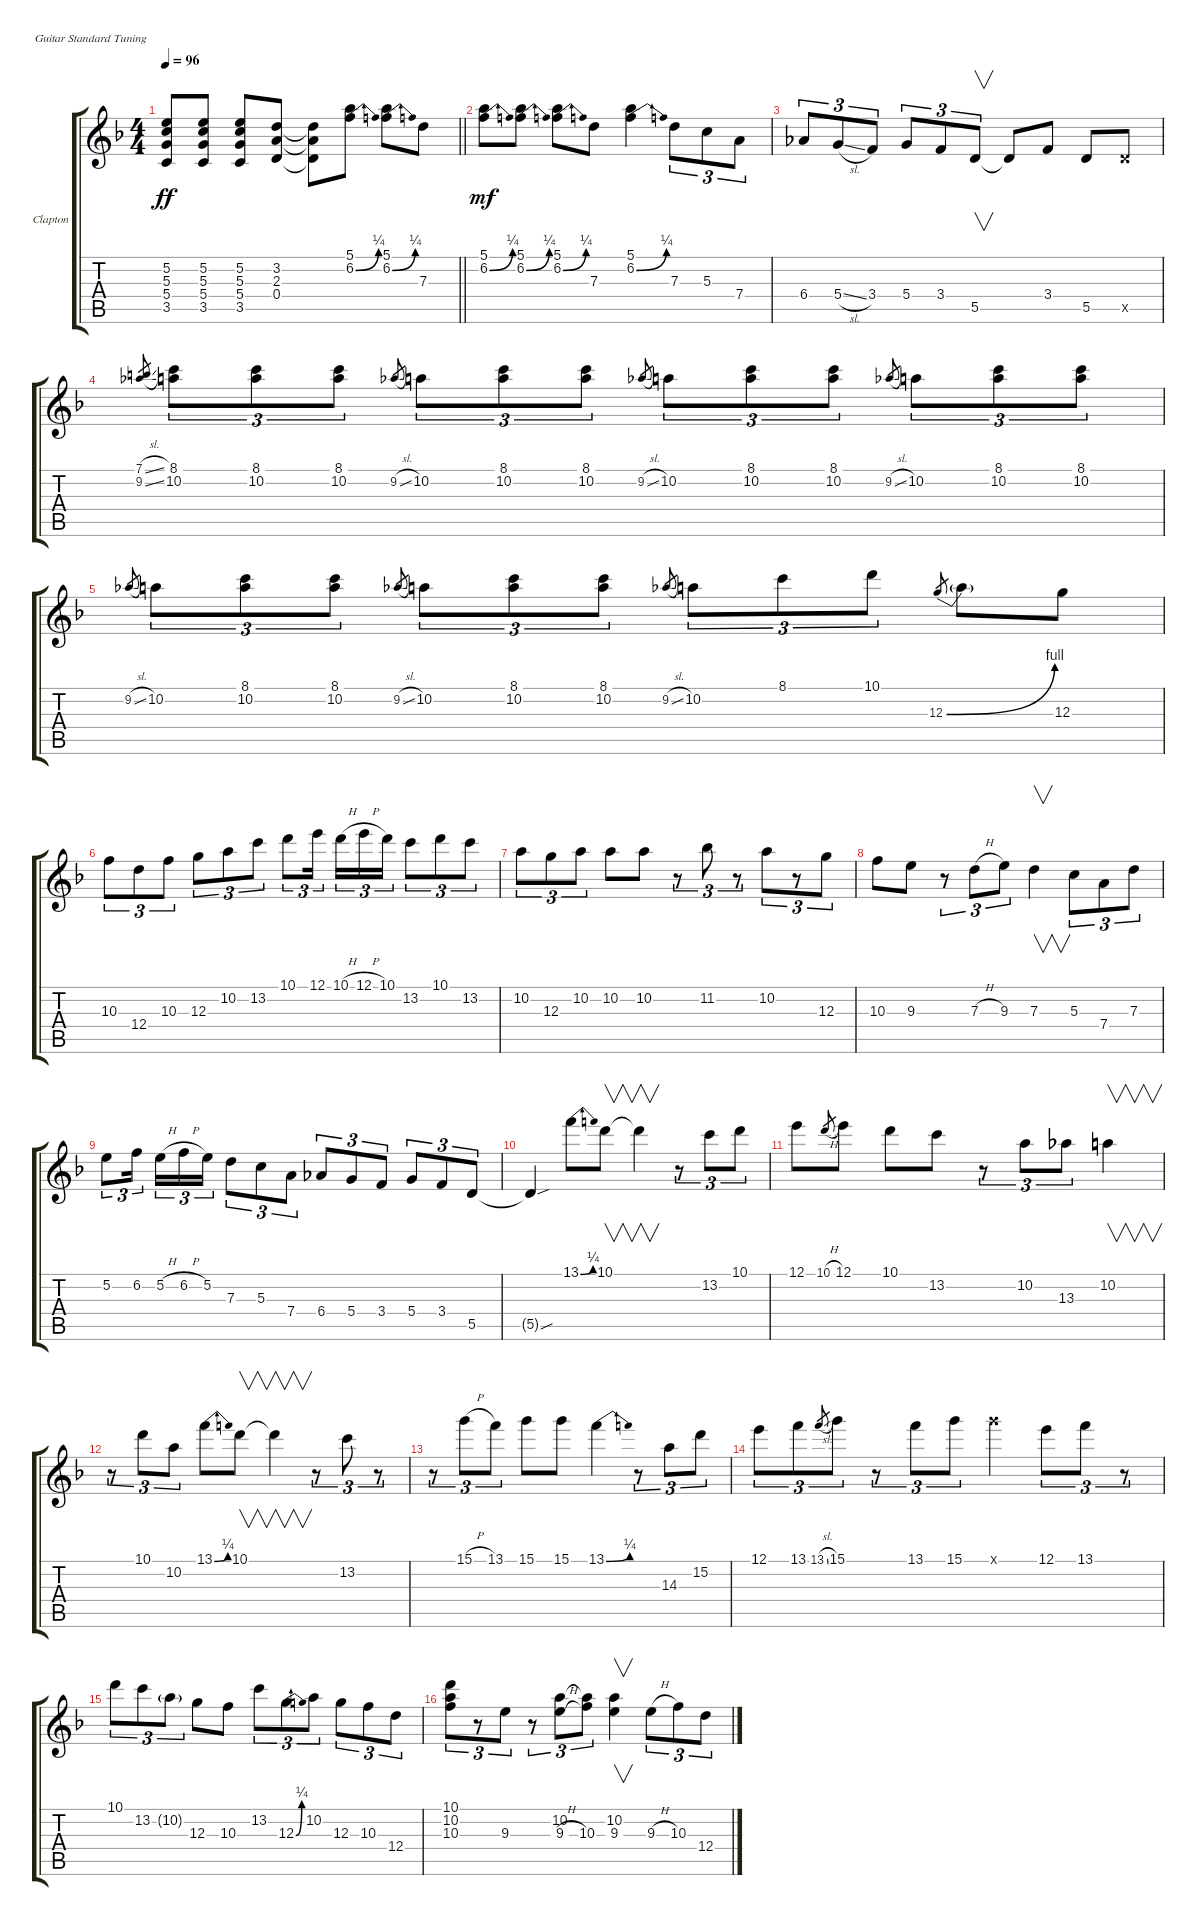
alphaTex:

\bracketExtendMode groupsimilarinstruments
\firstSystemTrackNameOrientation horizontal
\otherSystemsTrackNameOrientation horizontal
\track ("Clapton" "Clapton") {instrument acousticguitarsteel}
\staff {score tabs}
\tuning (E4 B3 G3 D3 A2 E2)
\ts (4 4)
\tempo 96
\clef g2
\barLineRight lightlight
\ks f
(5.2 5.3 5.4 3.5).8{dy ff} (5.2 5.3 5.4 3.5).8 (5.2 5.3 5.4 3.5).8 (3.2 2.3 0.4).8 (3.2{t} 2.3{t} 0.4{t}).8 (5.1 6.2{be (bend 0 0 15 1)}).8 (5.1 6.2{be (bend 0 0 15 1)}).8 7.3.8 |
\section ("" "")
(5.1 6.2{be (bend 0 0 15 1)}).8{dy mf} (5.1 6.2{be (bend 0 0 15 1)}).8 (5.1 6.2{be (bend 0 0 15 1)}).8 7.3.8 (5.1 6.2{be (bend 0 0 15 1)}).4 7.3.8{tu (3 2)} 5.3.8{tu (3 2)} 7.4.8{tu (3 2)} |
6.4.8{tu (3 2)} 5.4{sl}.8{tu (3 2)} 3.4.8{tu (3 2)} 5.4.8{tu (3 2)} 3.4.8{tu (3 2)} 5.5.8{v tu (3 2)} 5.5{t}.8 3.4.8 5.5.8 5.5{x}.8 |
(7.1{sl} 9.2{sl}).8{gr} (8.1 10.2).8{tu (3 2)} (8.1 10.2).8{tu (3 2)} (8.1 10.2).8{tu (3 2)} 9.2{sl}.8{gr} 10.2.8{tu (3 2)} (8.1 10.2).8{tu (3 2)} (8.1 10.2).8{tu (3 2)} 9.2{sl}.8{gr} 10.2.8{tu (3 2)} (8.1 10.2).8{tu (3 2)} (8.1 10.2).8{tu (3 2)} 9.2{sl}.8{gr} 10.2.8{tu (3 2)} (8.1 10.2).8{tu (3 2)} (8.1 10.2).8{tu (3 2)} |
9.2{sl}.8{gr} 10.2.8{tu (3 2)} (8.1 10.2).8{tu (3 2)} (8.1 10.2).8{tu (3 2)} 9.2{sl}.8{gr} 10.2.8{tu (3 2)} (8.1 10.2).8{tu (3 2)} (8.1 10.2).8{tu (3 2)} 9.2{sl}.8{gr} 10.2.8{tu (3 2)} 8.1.8{tu (3 2)} 10.1.8{tu (3 2)} 12.3{be (bend 0 0 15 4)}.8{gr} 12.3{t}.8 12.3.8 |
10.3.8{tu (3 2)} 12.4.8{tu (3 2)} 10.3.8{tu (3 2)} 12.3.8{tu (3 2)} 10.2.8{tu (3 2)} 13.2.8{tu (3 2)} 10.1.8{tu (3 2)} 12.1.16{tu (3 2)} 10.1{h}.16{tu (3 2)} 12.1{h}.16{tu (3 2)} 10.1.16{tu (3 2)} 13.2.8{tu (3 2)} 10.1.8{tu (3 2)} 13.2.8{tu (3 2)} |
10.2.8{tu (3 2)} 12.3.8{tu (3 2)} 10.2.8{tu (3 2)} 10.2.8 10.2.8 r.8{tu (3 2)} 11.2.8{tu (3 2)} r.8{tu (3 2)} 10.2.8{tu (3 2)} r.8{tu (3 2)} 12.3.8{tu (3 2)} |
10.3.8 9.3.8 r.8{tu (3 2)} 7.3{h}.8{tu (3 2)} 9.3.8{tu (3 2)} 7.3.4{v} 5.3.8{tu (3 2)} 7.4.8{tu (3 2)} 7.3.8{tu (3 2)} |
5.2.8{tu (3 2)} 6.2.16{tu (3 2)} 5.2{h}.16{tu (3 2)} 6.2{h}.16{tu (3 2)} 5.2.16{tu (3 2)} 7.3.8{tu (3 2)} 5.3.8{tu (3 2)} 7.4.8{tu (3 2)} 6.4.8{tu (3 2)} 5.4.8{tu (3 2)} 3.4.8{tu (3 2)} 5.4.8{tu (3 2)} 3.4.8{tu (3 2)} 5.5.8{tu (3 2)} |
5.5{sou t}.4 13.1{be (bend 0 0 15 1)}.8 10.1.8{v} 10.1{t}.4{v} r.8{tu (3 2)} 13.2.8{tu (3 2)} 10.1.8{tu (3 2)} |
12.1.8 10.1{h}.8{gr} 12.1.8 10.1.8 13.2.8 r.8{tu (3 2)} 10.2.8{tu (3 2)} 13.3.8{tu (3 2)} 10.2.4{v} |
r.8{tu (3 2)} 10.1.8{tu (3 2)} 10.2.8{tu (3 2)} 13.1{be (bend 0 0 15 1)}.8 10.1.8{v} 10.1{t}.4{v} r.8{tu (3 2)} 13.2.8{tu (3 2)} r.8{tu (3 2)} |
r.8{tu (3 2)} 15.1{h}.8{tu (3 2)} 13.1.8{tu (3 2)} 15.1.8 15.1.8 13.1{be (bend 0 0 15 1)}.4 r.8{tu (3 2)} 14.3.8{tu (3 2)} 15.2.8{tu (3 2)} |
12.1.8{tu (3 2)} 13.1.8{tu (3 2)} 13.1{sl}.8{gr} 15.1.8{tu (3 2)} r.8{tu (3 2)} 13.1.8{tu (3 2)} 15.1.8{tu (3 2)} 15.1{x}.4 12.1.8{tu (3 2)} 13.1.8{tu (3 2)} r.8{tu (3 2)} |
10.1.8{tu (3 2)} 13.2.8{tu (3 2)} 10.2{g}.8{tu (3 2)} 12.3.8 10.3.8 13.2.8{tu (3 2)} 12.3{be (bend 0 0 15 1)}.8{tu (3 2)} 10.2.8{tu (3 2)} 12.3.8{tu (3 2)} 10.3.8{tu (3 2)} 12.4.8{tu (3 2)} |
(10.1 10.2 10.3).8{tu (3 2)} r.8{tu (3 2)} 9.3.8{tu (3 2)} r.8{tu (3 2)} (10.2 9.3{h}).8{tu (3 2)} (10.2{t} 10.3).8{tu (3 2)} (10.2 9.3).4{v} 9.3{h}.8{tu (3 2)} 10.3.8{tu (3 2)} 12.4.8{tu (3 2)}
